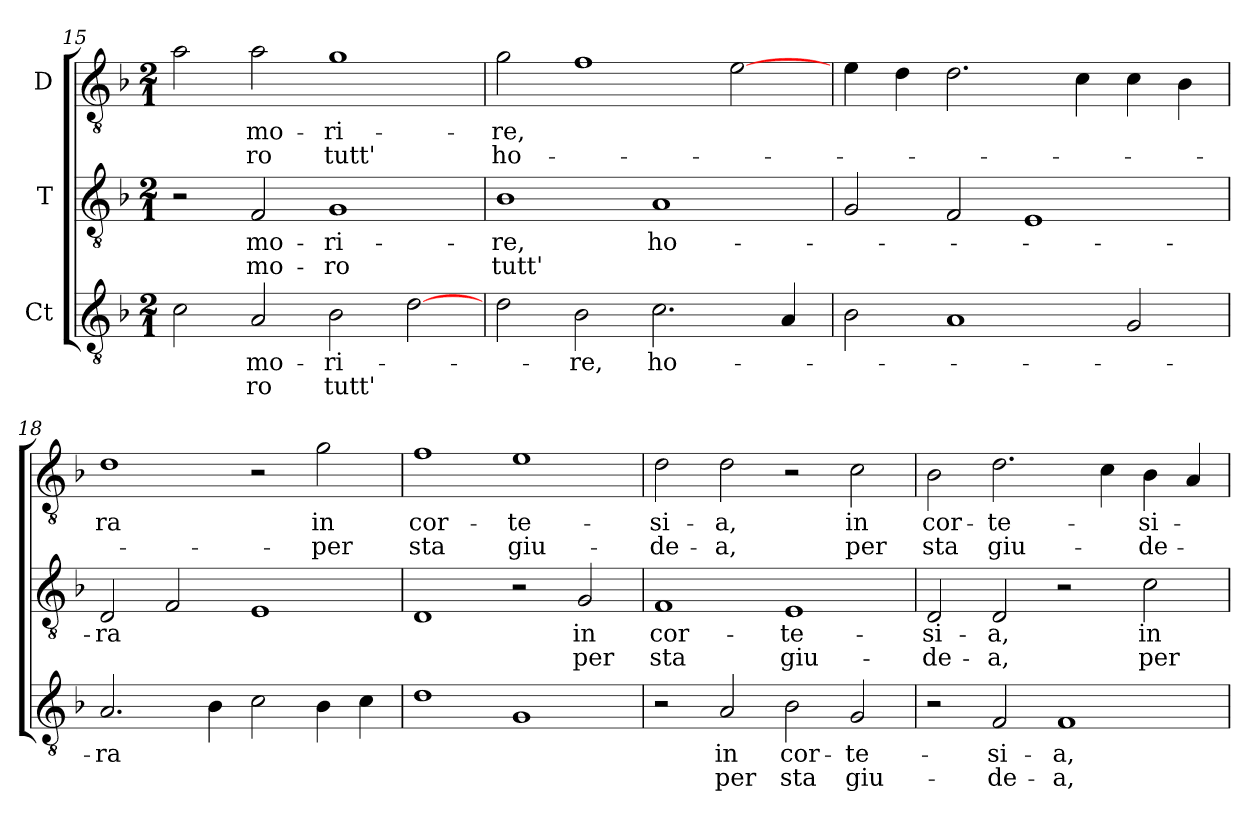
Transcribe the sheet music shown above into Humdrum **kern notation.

**kern	**text	**text	**kern	**text	**text	**kern	**text	**text
*part3	*part3	*part3	*part2	*part2	*part2	*part1	*part1	*part1
*staff3	*staff3	*staff3	*staff2	*staff2	*staff2	*staff1	*staff1	*staff1
*I"Ct	*	*	*I"T	*	*	*I"D	*	*
*clefGv2	*	*	*clefGv2	*	*	*clefGv2	*	*
*ITrd7c12	*	*	*ITrd7c12	*	*	*ITrd7c12	*	*
*k[b-]	*	*	*k[b-]	*	*	*k[b-]	*	*
*F:	*	*	*F:	*	*	*F:	*	*
*M2/1	*	*	*M2/1	*	*	*M2/1	*	*
=15	=15	=15	=15	=15	=15	=15	=15	=15
2Ci\	.	.	2r	.	.	2Ai\	.	.
!	!LO:LY:b:color=#000000	!LO:LY:b:color=#000000	!	!	!	!	!	!
!	!	!	!	!LO:LY:b:color=#000000	!LO:LY:b:color=#000000	!	!	!
!	!	!	!	!	!	!	!LO:LY:b:color=#000000	!LO:LY:b:color=#000000
2AAi/	mo-	-ro	2FFi/	mo-	mo-	2Ai\	mo-	-ro
!	!LO:LY:b:color=#000000	!LO:LY:b:color=#000000	!	!	!	!	!	!
!	!	!	!	!LO:LY:b:color=#000000	!LO:LY:b:color=#000000	!	!	!
!	!	!	!	!	!	!	!LO:LY:b:color=#000000	!LO:LY:b:color=#000000
2BB-i\	-ri-	tutt'	1GGi/	-ri-	-ro	1Gi\	-ri-	tutt'
[2Di\	.	.	.	.	.	.	.	.
=16	=16	=16	=16	=16	=16	=16	=16	=16
!	!	!	!	!LO:LY:b:color=#000000	!LO:LY:b:color=#000000	!	!	!
!	!	!	!	!	!	!	!LO:LY:b:color=#000000	!LO:LY:b:color=#000000
2Di\	.	.	1BB-i/	-re,	tutt'	2Gi\	-re,	ho-
!	!LO:LY:b:color=#000000	!	!	!	!	!	!	!
2BB-i\	-re,	.	.	.	.	1Fi\	.	.
!	!LO:LY:b:color=#000000	!	!	!	!	!	!	!
!	!	!	!	!LO:LY:b:color=#000000	!	!	!	!
2.Ci\	ho-	.	1AAi/	ho-	.	.	.	.
.	.	.	.	.	.	[2Ei\	.	.
4AAi/	.	.	.	.	.	.	.	.
!!LO:LB:g=z
=17	=17	=17	=17	=17	=17	=17	=17	=17
2BB-i\	.	.	2GGi/	.	.	4Ei\	.	.
.	.	.	.	.	.	4Di\	.	.
1AAi/	.	.	2FFi/	.	.	2.Di\	.	.
.	.	.	1EEi/	.	.	.	.	.
.	.	.	.	.	.	4Ci\	.	.
2GGi/	.	.	.	.	.	4Ci\	.	.
.	.	.	.	.	.	4BB-i\	.	.
=18	=18	=18	=18	=18	=18	=18	=18	=18
!	!LO:LY:b:color=#000000	!	!	!	!	!	!	!
!	!	!	!	!LO:LY:b:color=#000000	!	!	!	!
!	!	!	!	!	!	!	!LO:LY:b:color=#000000	!
2.AAi/	-ra	.	2DDi/	-ra	.	1Di\	-ra	.
.	.	.	2FFi/	.	.	.	.	.
4BB-i\	.	.	.	.	.	.	.	.
2Ci\	.	.	1EEi/	.	.	2r	.	.
!	!	!	!	!	!	!	!LO:LY:b:color=#000000	!LO:LY:b:color=#000000
4BB-i\	.	.	.	.	.	2Gi\	in	per
4Ci\	.	.	.	.	.	.	.	.
=19	=19	=19	=19	=19	=19	=19	=19	=19
!	!	!	!	!	!	!	!LO:LY:b:color=#000000	!LO:LY:b:color=#000000
1Di\	.	.	1DDi/	.	.	1Fi\	cor-	sta
!	!	!	!	!	!	!	!LO:LY:b:color=#000000	!LO:LY:b:color=#000000
1GGi/	.	.	2r	.	.	1Ei\	-te-	giu-
!	!	!	!	!LO:LY:b:color=#000000	!LO:LY:b:color=#000000	!	!	!
.	.	.	2GGi/	in	per	.	.	.
=20	=20	=20	=20	=20	=20	=20	=20	=20
!	!	!	!	!LO:LY:b:color=#000000	!LO:LY:b:color=#000000	!	!	!
!	!	!	!	!	!	!	!LO:LY:b:color=#000000	!LO:LY:b:color=#000000
2r	.	.	1FFi/	cor-	sta	2Di\	-si-	-de-
!	!LO:LY:b:color=#000000	!LO:LY:b:color=#000000	!	!	!	!	!	!
!	!	!	!	!	!	!	!LO:LY:b:color=#000000	!LO:LY:b:color=#000000
2AAi/	in	per	.	.	.	2Di\	-a,	-a,
!	!LO:LY:b:color=#000000	!LO:LY:b:color=#000000	!	!	!	!	!	!
!	!	!	!	!LO:LY:b:color=#000000	!LO:LY:b:color=#000000	!	!	!
2BB-i\	cor-	sta	1EEi/	-te-	giu-	2r	.	.
!	!LO:LY:b:color=#000000	!LO:LY:b:color=#000000	!	!	!	!	!	!
!	!	!	!	!	!	!	!LO:LY:b:color=#000000	!LO:LY:b:color=#000000
2GGi/	-te-	giu-	.	.	.	2Ci\	in	per
=21	=21	=21	=21	=21	=21	=21	=21	=21
!	!	!	!	!LO:LY:b:color=#000000	!LO:LY:b:color=#000000	!	!	!
!	!	!	!	!	!	!	!LO:LY:b:color=#000000	!LO:LY:b:color=#000000
2r	.	.	2DDi/	-si-	-de-	2BB-i\	cor-	sta
!	!LO:LY:b:color=#000000	!LO:LY:b:color=#000000	!	!	!	!	!	!
!	!	!	!	!LO:LY:b:color=#000000	!LO:LY:b:color=#000000	!	!	!
!	!	!	!	!	!	!	!LO:LY:b:color=#000000	!LO:LY:b:color=#000000
2FFi/	-si-	-de-	2DDi/	-a,	-a,	2.Di\	-te-	giu-
!	!LO:LY:b:color=#000000	!LO:LY:b:color=#000000	!	!	!	!	!	!
1FFi/	-a,	-a,	2r	.	.	.	.	.
.	.	.	.	.	.	4Ci\	.	.
!	!	!	!	!LO:LY:b:color=#000000	!LO:LY:b:color=#000000	!	!	!
!	!	!	!	!	!	!	!LO:LY:b:color=#000000	!LO:LY:b:color=#000000
.	.	.	2Ci\	in	per	4BB-i\	-si-	-de-
.	.	.	.	.	.	4AAi/	.	.
=	=	=	=	=	=	=	=	=
*-	*-	*-	*-	*-	*-	*-	*-	*-
